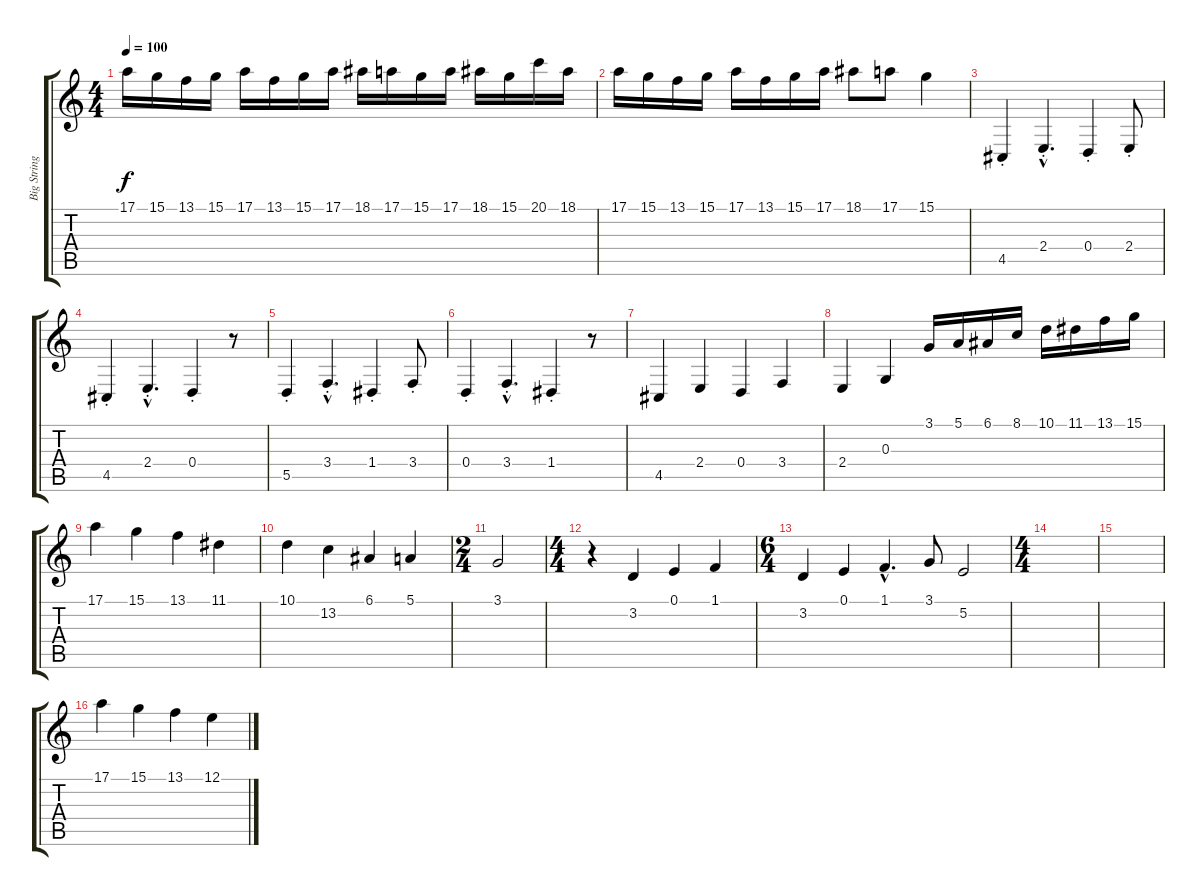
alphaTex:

\track ("Big Strings" "Big String") {instrument tremolostrings}
\staff {score tabs}
\tuning (E4 B3 G3 D3 A2 E2) {hide}
\ts (4 4)
\tempo 100
\clef g2
\ks c
17.1.16{dy f} 15.1.16 13.1.16 15.1.16 17.1.16 13.1.16 15.1.16 17.1.16 18.1.16 17.1.16 15.1.16 17.1.16 18.1.16 15.1.16 20.1.16 18.1.16 |
17.1.16 15.1.16 13.1.16 15.1.16 17.1.16 13.1.16 15.1.16 17.1.16 18.1.8 17.1.8 15.1.4 |
4.5{st}.4 2.4{hac st}.4{d} 0.4{st}.4 2.4{st}.8 |
4.5{st}.4 2.4{hac st}.4{d} 0.4{st}.4 r.8 |
5.5{st}.4 3.4{hac st}.4{d} 1.4{st}.4 3.4{st}.8 |
0.4{st}.4 3.4{hac st}.4{d} 1.4{st}.4 r.8 |
4.5.4 2.4.4 0.4.4 3.4.4 |
2.4.4 0.3.4 3.1.16 5.1.16 6.1.16 8.1.16 10.1.16 11.1.16 13.1.16 15.1.16 |
17.1.4 15.1.4 13.1.4 11.1.4 |
10.1.4 13.2.4 6.1.4 5.1.4 |
\ts (2 4)
3.1.2 |
\ts (4 4)
r.4{volume 10} 3.2.4 0.1.4 1.1.4 |
\ts (6 4)
3.2.4 0.1.4 1.1{hac}.4{d} 3.1.8 5.2.2 |
\ts (4 4)
|
|
17.1.4 15.1.4 13.1.4 12.1.4
